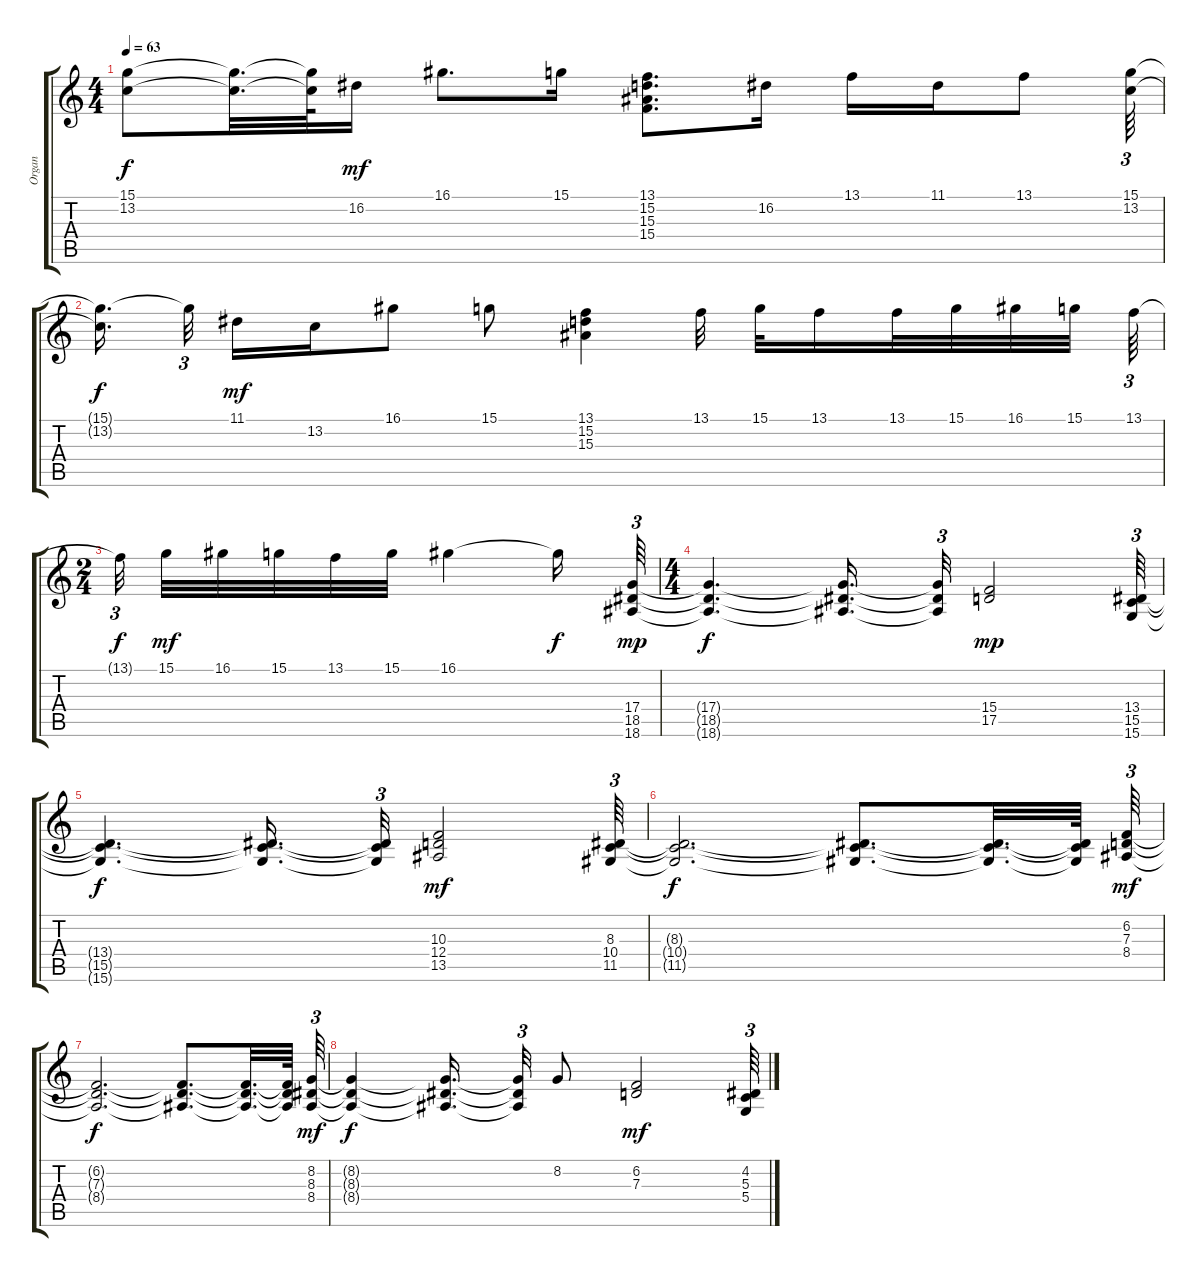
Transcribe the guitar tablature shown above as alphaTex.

\track ("Organ" "Organ") {instrument drawbarorgan}
\staff {score tabs}
\tuning (E4 B3 G3 D3 A2 E2) {hide}
\ts (4 4)
\tempo 63
\clef g2
\ks c
(15.1{t} 13.2{t}).8{dy f} (15.1{t} 13.2{t}).32{d} (15.1{t} 13.2{t}).64 16.2.16{dy mf} 16.1.8{d} 15.1.16 (13.1 15.2 15.3 15.4).8{d} 16.2.16 13.1.16 11.1.16 13.1.8 (15.1 13.2).64{tu (3 2)} |
(15.1{t} 13.2{t}).16{d dy f} 15.1{t}.32{tu (3 2)} 11.1.16{dy mf} 13.2.16 16.1.8 15.1.8 (13.1 15.2 15.3).4 13.1.32 15.1.32 13.1.16 13.1.32 15.1.32 16.1.32 15.1.32 13.1.64{tu (3 2)} |
\ts (2 4)
13.1{t}.32{tu (3 2) dy f} 15.1.32{dy mf} 16.1.32 15.1.32 13.1.32 15.1.32 16.1.4 16.1{t}.16{dy f} (17.4 18.5 18.6).64{tu (3 2) dy mp} |
\ts (4 4)
(17.4{t} 18.5{t} 18.6{t}).4{d dy f} (17.4{t} 18.5{t} 18.6{t}).16{d} (17.4{t} 18.5{t} 18.6{t}).32{tu (3 2)} (15.4 17.5).2{dy mp} (13.4 15.5 15.6).64{tu (3 2)} |
(13.4{t} 15.5{t} 15.6{t}).4{d dy f} (13.4{t} 15.5{t} 15.6{t}).16{d} (13.4{t} 15.5{t} 15.6{t}).32{tu (3 2)} (10.3 12.4 13.5).2{dy mf} (8.3 10.4 11.5).64{tu (3 2)} |
(8.3{t} 10.4{t} 11.5{t}).2{d dy f} (8.3{t} 10.4{t} 11.5{t}).8{d} (8.3{t} 10.4{t} 11.5{t}).32{d} (8.3{t} 10.4{t} 11.5{t}).64 (6.2 7.3 8.4).64{tu (3 2) dy mf} |
(6.2{t} 7.3{t} 8.4{t}).2{d dy f} (6.2{t} 7.3{t} 8.4{t}).8{d} (6.2{t} 7.3{t} 8.4{t}).32{d} (6.2{t} 7.3{t} 8.4{t}).64 (8.2 8.3 8.4).64{tu (3 2) dy mf} |
(8.2{t} 8.3{t} 8.4{t}).4{dy f} (8.2{t} 8.3{t} 8.4{t}).16{d} (8.2{t} 8.3{t} 8.4{t}).32{tu (3 2)} 8.2.8 (6.2 7.3).2{dy mf} (4.2 5.3 5.4).64{tu (3 2)}
